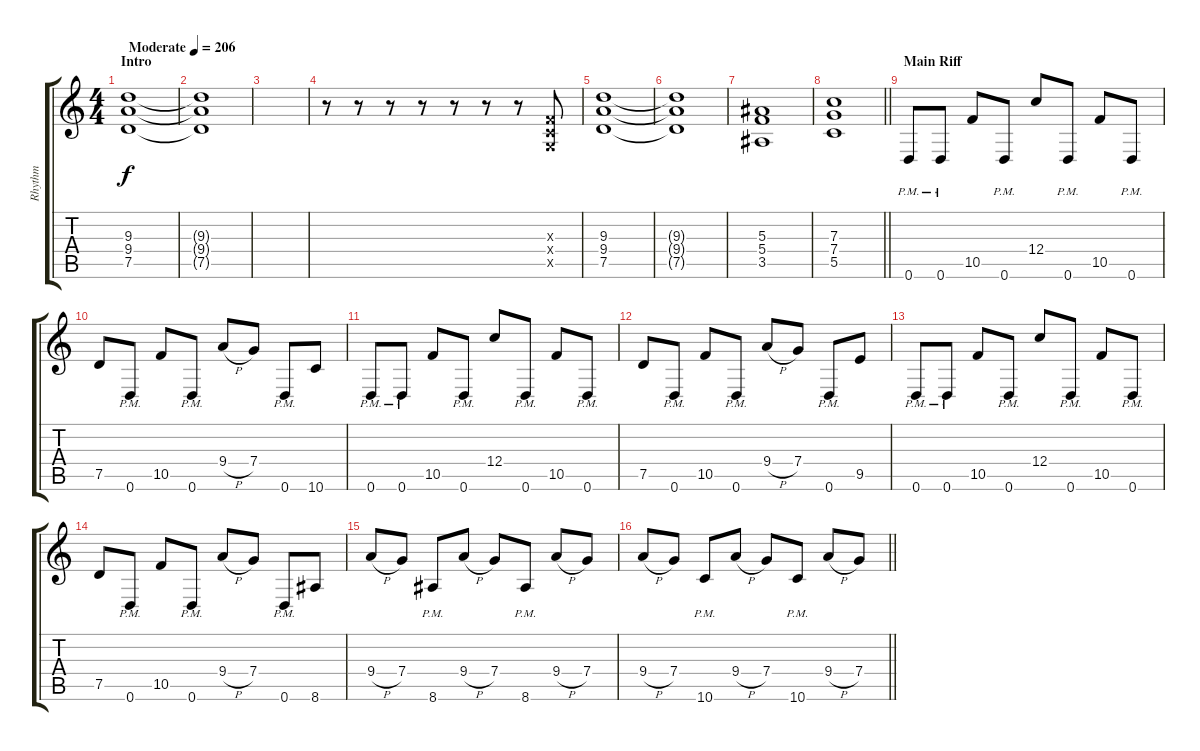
\track ("Rhythm" "Rhythm") {instrument overdrivenguitar}
\staff {score tabs}
\tuning (D4 A3 F3 C3 G2 D2) {hide}
\ts (4 4)
\section ("" "Intro")
\tempo (206 "Moderate")
\clef g2
\ks c
(9.3 9.4 7.5).1{dy f instrument overdrivenguitar} |
(9.3{t} 9.4{t} 7.5{t}).1 |
|
r.8 r.8 r.8 r.8 r.8 r.8 r.8 (0.3{x} 0.4{x} 0.5{x}).8 |
(9.3 9.4 7.5).1 |
(9.3{t} 9.4{t} 7.5{t}).1 |
(5.3 5.4 3.5).1 |
\barLineRight lightlight
(7.3 7.4 5.5).1 |
\section ("" "Main Riff")
0.6{pm}.8 0.6{pm}.8 10.5.8 0.6{pm}.8 12.4.8 0.6{pm}.8 10.5.8 0.6{pm}.8 |
7.5.8 0.6{pm}.8 10.5.8 0.6{pm}.8 9.4{h}.8 7.4.8 0.6{pm}.8 10.6.8 |
0.6{pm}.8 0.6{pm}.8 10.5.8 0.6{pm}.8 12.4.8 0.6{pm}.8 10.5.8 0.6{pm}.8 |
7.5.8 0.6{pm}.8 10.5.8 0.6{pm}.8 9.4{h}.8 7.4.8 0.6{pm}.8 9.5.8 |
0.6{pm}.8 0.6{pm}.8 10.5.8 0.6{pm}.8 12.4.8 0.6{pm}.8 10.5.8 0.6{pm}.8 |
7.5.8 0.6{pm}.8 10.5.8 0.6{pm}.8 9.4{h}.8 7.4.8 0.6{pm}.8 8.6.8 |
9.4{h}.8 7.4.8 8.6{pm}.8 9.4{h}.8 7.4.8 8.6{pm}.8 9.4{h}.8 7.4.8 |
\barLineRight lightlight
9.4{h}.8 7.4.8 10.6{pm}.8 9.4{h}.8 7.4.8 10.6{pm}.8 9.4{h}.8 7.4.8
